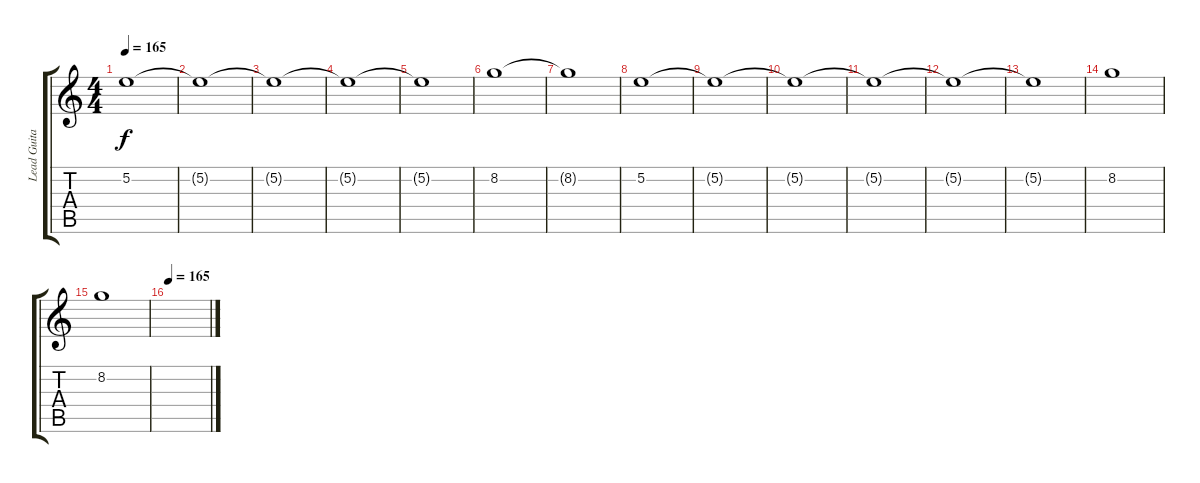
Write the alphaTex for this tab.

\track ("Lead Guitar I" "Lead Guita") {instrument distortionguitar}
\staff {score tabs}
\tuning (E4 B3 G3 D3 A2 E2) {hide}
\ts (4 4)
\tempo 165
\clef g2
\ks c
5.2{t}.1{dy f} |
5.2{t}.1 |
5.2{t}.1 |
5.2{t}.1 |
5.2{t}.1 |
8.2.1 |
8.2{t}.1 |
5.2.1 |
5.2{t}.1 |
5.2{t}.1 |
5.2{t}.1 |
5.2{t}.1 |
5.2{t}.1 |
8.2.1 |
8.2.1 |
\tempo 165
